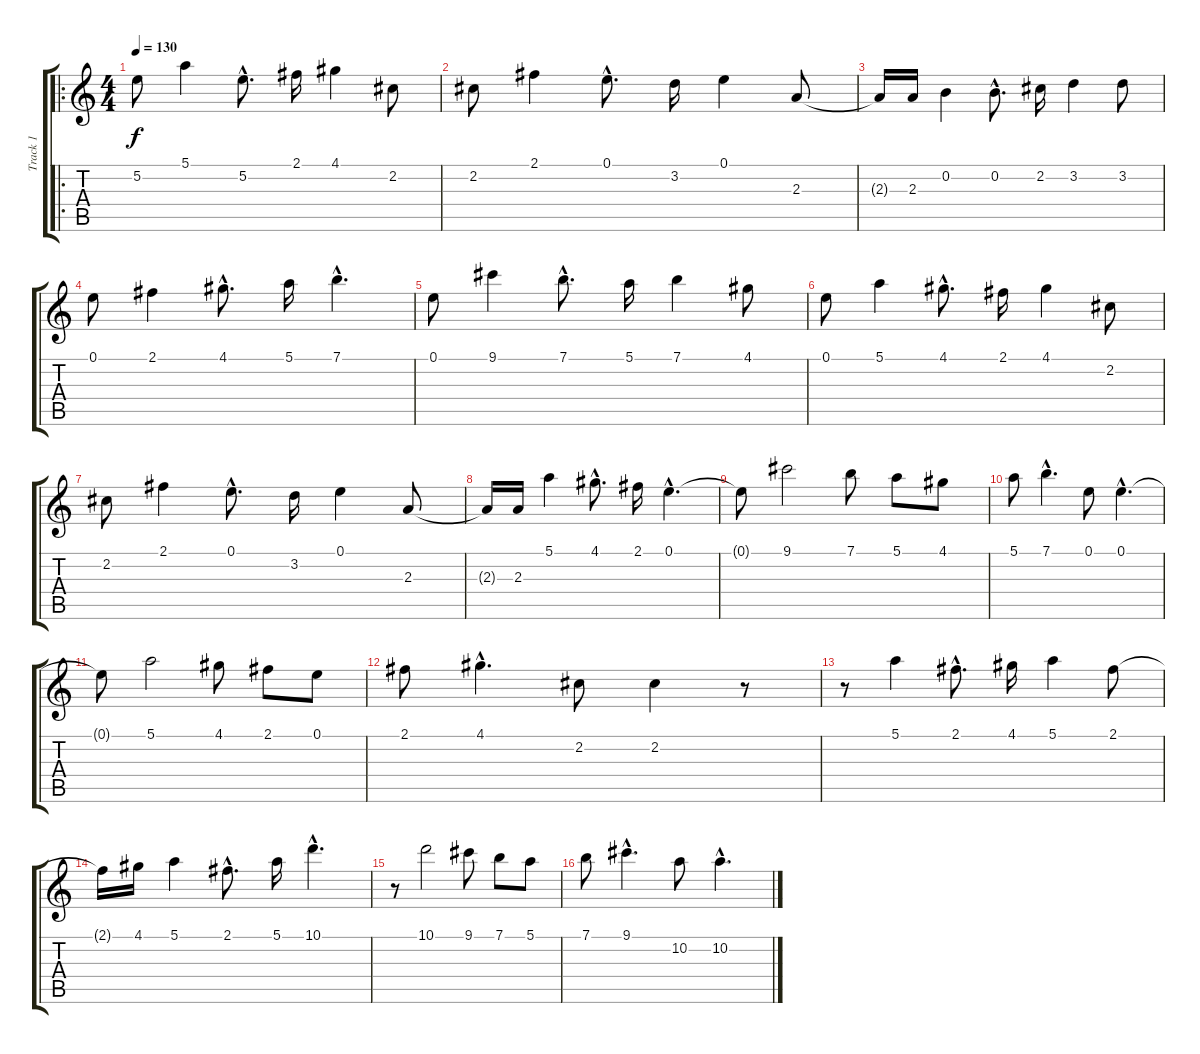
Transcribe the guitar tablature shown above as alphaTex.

\track ("Track 1" "Track 1") {instrument distortionguitar}
\staff {score tabs}
\tuning (E4 B3 G3 D3 A2 E2) {hide}
\ro
\ts (4 4)
\tempo 130
\clef g2
\ks c
5.2.8{dy f instrument distortionguitar} 5.1.4 5.2{hac}.8{d} 2.1.16 4.1.4 2.2.8 |
2.2.8 2.1.4 0.1{hac}.8{d} 3.2.16 0.1.4 2.3.8 |
2.3{t}.16 2.3.16 0.2.4 0.2{hac}.8{d} 2.2.16 3.2.4 3.2.8 |
0.1.8 2.1.4 4.1{hac}.8{d} 5.1.16 7.1{hac}.4{d} |
0.1.8 9.1.4 7.1{hac}.8{d} 5.1.16 7.1.4 4.1.8 |
0.1.8 5.1.4 4.1{hac}.8{d} 2.1.16 4.1.4 2.2.8 |
2.2.8 2.1.4 0.1{hac}.8{d} 3.2.16 0.1.4 2.3.8 |
2.3{t}.16 2.3.16 5.1.4 4.1{hac}.8{d} 2.1.16 0.1{hac}.4{d} |
0.1{t}.8 9.1.2 7.1.8 5.1.8 4.1.8 |
5.1.8 7.1{hac}.4{d} 0.1.8 0.1{hac}.4{d} |
0.1{t}.8 5.1.2 4.1.8 2.1.8 0.1.8 |
2.1.8 4.1{hac}.4{d} 2.2.8 2.2.4 r.8 |
r.8 5.1.4 2.1{hac}.8{d} 4.1.16 5.1.4 2.1.8 |
2.1{t}.16 4.1.16 5.1.4 2.1{hac}.8{d} 5.1.16 10.1{hac}.4{d} |
r.8 10.1.2 9.1.8 7.1.8 5.1.8 |
7.1.8 9.1{hac}.4{d} 10.2.8 10.2{hac}.4{d}
